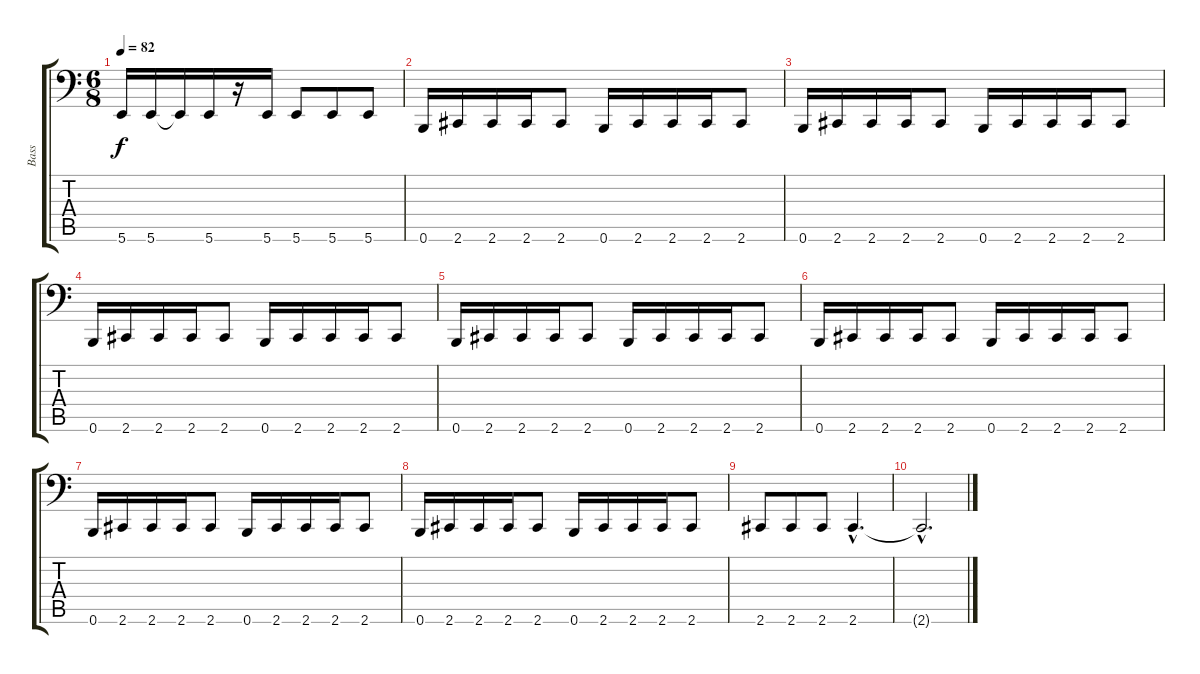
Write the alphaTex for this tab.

\track ("Bass" "Bass") {instrument electricbasspick}
\staff {score tabs}
\tuning (Db3 Ab2 E2 B1 Gb1 B0) {hide}
\ts (6 8)
\tempo 82
\clef f4
\ks c
5.6.16{dy f} 5.6.16 5.6{t}.16 5.6.16 r.16 5.6.16 5.6.8 5.6.8 5.6.8 |
0.6.16 2.6.16 2.6.16 2.6.16 2.6.8 0.6.16 2.6.16 2.6.16 2.6.16 2.6.8 |
0.6.16 2.6.16 2.6.16 2.6.16 2.6.8 0.6.16 2.6.16 2.6.16 2.6.16 2.6.8 |
0.6.16 2.6.16 2.6.16 2.6.16 2.6.8 0.6.16 2.6.16 2.6.16 2.6.16 2.6.8 |
0.6.16 2.6.16 2.6.16 2.6.16 2.6.8 0.6.16 2.6.16 2.6.16 2.6.16 2.6.8 |
0.6.16 2.6.16 2.6.16 2.6.16 2.6.8 0.6.16 2.6.16 2.6.16 2.6.16 2.6.8 |
0.6.16 2.6.16 2.6.16 2.6.16 2.6.8 0.6.16 2.6.16 2.6.16 2.6.16 2.6.8 |
0.6.16 2.6.16 2.6.16 2.6.16 2.6.8 0.6.16 2.6.16 2.6.16 2.6.16 2.6.8 |
2.6.8 2.6.8 2.6.8 2.6{hac}.4{d} |
2.6{hac t}.2{d}
